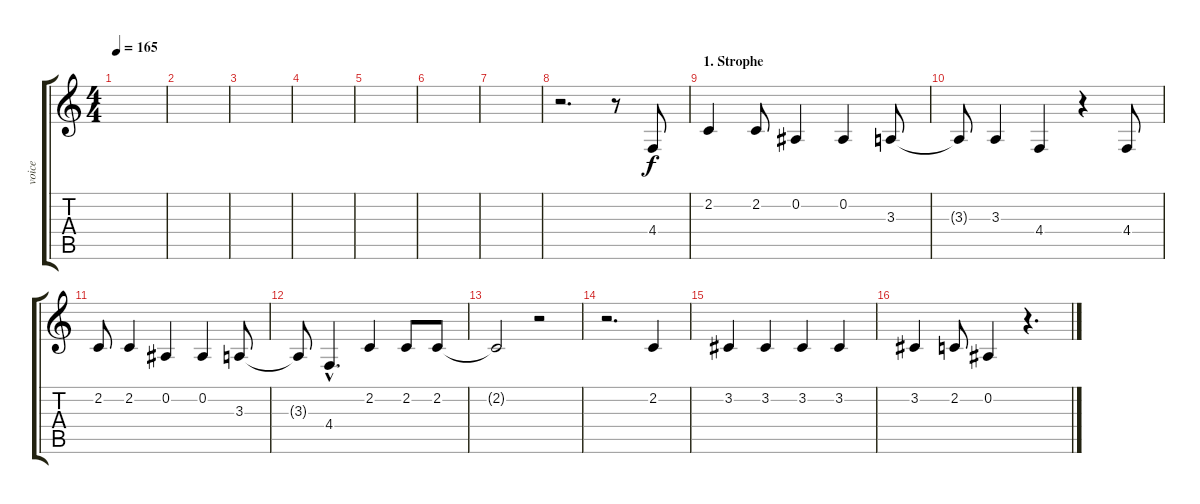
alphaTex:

\track ("voice" "voice") {instrument lead2sawtooth}
\staff {score tabs}
\tuning (Eb4 Bb3 Gb3 Db3 Ab2 Eb2) {hide}
\ts (4 4)
\tempo 165
\clef g2
\ks c
|
|
|
|
|
|
|
r.2{d} r.8 4.4.8 |
\section ("" "1. Strophe")
2.2.4 2.2.8 0.2.4 0.2.4 3.3.8 |
3.3{t}.8 3.3.4 4.4.4 r.4 4.4.8 |
2.2.8 2.2.4 0.2.4 0.2.4 3.3.8 |
3.3{t}.8 4.4{hac}.4{d} 2.2.4 2.2.8 2.2.8 |
2.2{t}.2 r.2 |
r.2{d} 2.2.4 |
3.2.4 3.2.4 3.2.4 3.2.4 |
3.2.4 2.2.8 0.2.4 r.4{d}
